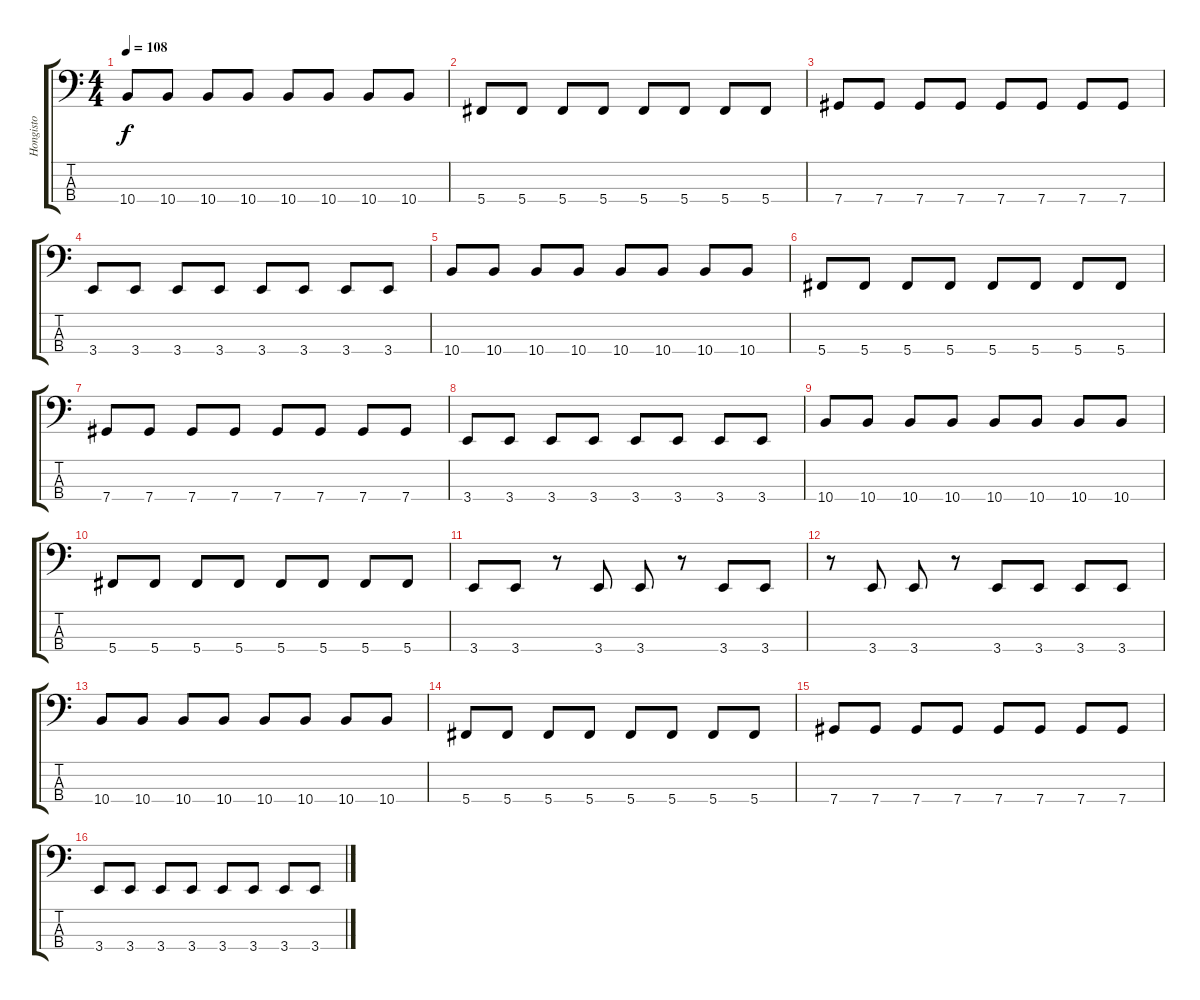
\track ("Hongisto" "Hongisto") {instrument overdrivenguitar}
\staff {score tabs}
\tuning (Gb2 Db2 Ab1 Db1) {hide}
\ts (4 4)
\tempo 108
\clef f4
\ks c
10.4.8{dy f} 10.4.8 10.4.8 10.4.8 10.4.8 10.4.8 10.4.8 10.4.8 |
5.4.8 5.4.8 5.4.8 5.4.8 5.4.8 5.4.8 5.4.8 5.4.8 |
7.4.8 7.4.8 7.4.8 7.4.8 7.4.8 7.4.8 7.4.8 7.4.8 |
3.4.8 3.4.8 3.4.8 3.4.8 3.4.8 3.4.8 3.4.8 3.4.8 |
10.4.8 10.4.8 10.4.8 10.4.8 10.4.8 10.4.8 10.4.8 10.4.8 |
5.4.8 5.4.8 5.4.8 5.4.8 5.4.8 5.4.8 5.4.8 5.4.8 |
7.4.8 7.4.8 7.4.8 7.4.8 7.4.8 7.4.8 7.4.8 7.4.8 |
3.4.8 3.4.8 3.4.8 3.4.8 3.4.8 3.4.8 3.4.8 3.4.8 |
10.4.8 10.4.8 10.4.8 10.4.8 10.4.8 10.4.8 10.4.8 10.4.8 |
5.4.8 5.4.8 5.4.8 5.4.8 5.4.8 5.4.8 5.4.8 5.4.8 |
3.4.8 3.4.8 r.8 3.4.8 3.4.8 r.8 3.4.8 3.4.8 |
r.8 3.4.8 3.4.8 r.8 3.4.8 3.4.8 3.4.8 3.4.8 |
10.4.8{instrument electricbassfinger} 10.4.8 10.4.8 10.4.8 10.4.8 10.4.8 10.4.8 10.4.8 |
5.4.8 5.4.8 5.4.8 5.4.8 5.4.8 5.4.8 5.4.8 5.4.8 |
7.4.8 7.4.8 7.4.8 7.4.8 7.4.8 7.4.8 7.4.8 7.4.8 |
3.4.8 3.4.8 3.4.8 3.4.8 3.4.8 3.4.8 3.4.8 3.4.8
